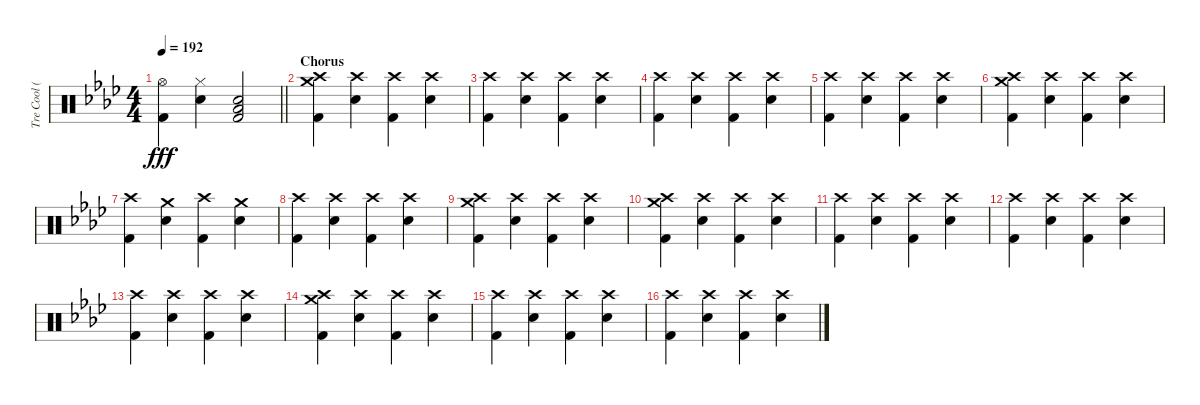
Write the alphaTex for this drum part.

\track ("Tre Cool (Drums)" "Tre Cool (") {instrument percussion}
\staff {score}
\articulation defaults
\ts (4 4)
\tempo 192
\clef neutral
\barLineRight lightlight
\ks ab
("Hi-Hat (open)" "Kick (hit) 2").4{dy fff} ("Hi-Hat (closed)" "Electric Snare (hit)").4 ("Low Tom (hit)" "Electric Snare (hit)" "Kick (hit) 2").2 |
\section ("" "Chorus")
("Crash high (hit)" "Crash medium (hit)" "Kick (hit) 2").4 ("Crash high (hit)" "Electric Snare (hit)").4 ("Crash high (hit)" "Kick (hit) 2").4 ("Crash high (hit)" "Electric Snare (hit)").4 |
("Crash high (hit)" "Kick (hit) 2").4 ("Crash high (hit)" "Electric Snare (hit)").4 ("Crash high (hit)" "Kick (hit) 2").4 ("Crash high (hit)" "Electric Snare (hit)").4 |
("Crash high (hit)" "Kick (hit) 2").4 ("Crash high (hit)" "Electric Snare (hit)").4 ("Crash high (hit)" "Kick (hit) 2").4 ("Crash high (hit)" "Electric Snare (hit)").4 |
("Crash high (hit)" "Kick (hit) 2").4 ("Crash high (hit)" "Electric Snare (hit)").4 ("Crash high (hit)" "Kick (hit) 2").4 ("Crash high (hit)" "Electric Snare (hit)").4 |
("Crash high (hit)" "Crash medium (hit)" "Kick (hit) 2").4 ("Crash high (hit)" "Electric Snare (hit)").4 ("Crash high (hit)" "Kick (hit) 2").4 ("Crash high (hit)" "Electric Snare (hit)").4 |
("Crash high (hit)" "Kick (hit) 2").4 ("Crash medium (hit)" "Electric Snare (hit)").4 ("Crash high (hit)" "Kick (hit) 2").4 ("Crash medium (hit)" "Electric Snare (hit)").4 |
("Crash high (hit)" "Kick (hit) 2").4 ("Crash high (hit)" "Electric Snare (hit)").4 ("Crash high (hit)" "Kick (hit) 2").4 ("Crash high (hit)" "Electric Snare (hit)").4 |
("Crash high (hit)" "Crash medium (hit)" "Kick (hit) 2").4 ("Crash high (hit)" "Electric Snare (hit)").4 ("Crash high (hit)" "Kick (hit) 2").4 ("Crash high (hit)" "Electric Snare (hit)").4 |
("Crash high (hit)" "Crash medium (hit)" "Kick (hit) 2").4 ("Crash high (hit)" "Electric Snare (hit)").4 ("Crash high (hit)" "Kick (hit) 2").4 ("Crash high (hit)" "Electric Snare (hit)").4 |
("Crash high (hit)" "Kick (hit) 2").4 ("Crash high (hit)" "Electric Snare (hit)").4 ("Crash high (hit)" "Kick (hit) 2").4 ("Crash high (hit)" "Electric Snare (hit)").4 |
("Crash high (hit)" "Kick (hit) 2").4 ("Crash high (hit)" "Electric Snare (hit)").4 ("Crash high (hit)" "Kick (hit) 2").4 ("Crash high (hit)" "Electric Snare (hit)").4 |
("Crash high (hit)" "Kick (hit) 2").4 ("Crash high (hit)" "Electric Snare (hit)").4 ("Crash high (hit)" "Kick (hit) 2").4 ("Crash high (hit)" "Electric Snare (hit)").4 |
("Crash high (hit)" "Crash medium (hit)" "Kick (hit) 2").4 ("Crash high (hit)" "Electric Snare (hit)").4 ("Crash high (hit)" "Kick (hit) 2").4 ("Crash high (hit)" "Electric Snare (hit)").4 |
("Crash high (hit)" "Kick (hit) 2").4 ("Crash high (hit)" "Electric Snare (hit)").4 ("Crash high (hit)" "Kick (hit) 2").4 ("Crash high (hit)" "Electric Snare (hit)").4 |
("Crash high (hit)" "Kick (hit) 2").4 ("Crash high (hit)" "Electric Snare (hit)").4 ("Crash high (hit)" "Kick (hit) 2").4 ("Crash high (hit)" "Electric Snare (hit)").4
